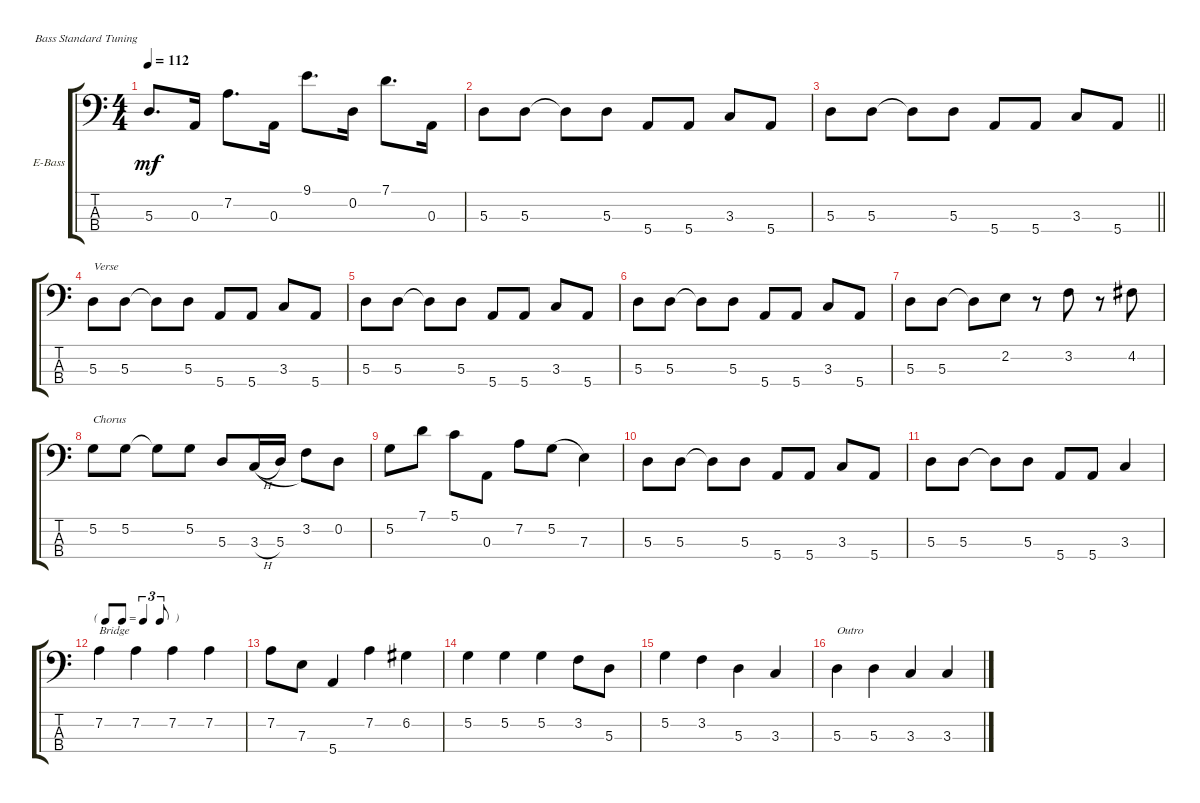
\defaultSystemsLayout 4
\bracketExtendMode groupsimilarinstruments
\firstSystemTrackNameOrientation horizontal
\otherSystemsTrackNameOrientation horizontal
\track ("Electric Bass" "E-Bass") {instrument electricbassfinger}
\staff {score tabs}
\tuning (G2 D2 A1 E1)
\ts (4 4)
\tempo 112
\clef f4
\ks c
5.3.8{d dy mf} 0.3.16 7.2.8{d} 0.3.16 9.1.8{d} 0.2.16 7.1.8{d} 0.3.16 |
5.3.8 5.3.8 5.3{t}.8 5.3.8 5.4.8 5.4.8 3.3.8 5.4.8 |
\barLineRight lightlight
5.3.8 5.3.8 5.3{t}.8 5.3.8 5.4.8 5.4.8 3.3.8 5.4.8 |
5.3.8{txt "Verse"} 5.3.8 5.3{t}.8 5.3.8 5.4.8 5.4.8 3.3.8 5.4.8 |
5.3.8 5.3.8 5.3{t}.8 5.3.8 5.4.8 5.4.8 3.3.8 5.4.8 |
5.3.8 5.3.8 5.3{t}.8 5.3.8 5.4.8 5.4.8 3.3.8 5.4.8 |
5.3.8 5.3.8 5.3{t}.8 2.2.8 r.8 3.2.8 r.8 4.2.8 |
5.2.8{txt "Chorus"} 5.2.8 5.2{t}.8 5.2.8 5.3.8 3.3{h}.16{legatoorigin} 5.3.16{legatoorigin} 3.2.8 0.2.8 |
5.2.8 7.1.8 5.1.8 0.3.8 7.2.8 5.2.8{legatoorigin} 7.3.4 |
5.3.8 5.3.8 5.3{t}.8 5.3.8 5.4.8 5.4.8 3.3.8 5.4.8 |
5.3.8 5.3.8 5.3{t}.8 5.3.8 5.4.8 5.4.8 3.3.4 |
\tf triplet8th
7.2.4{txt "Bridge"} 7.2.4 7.2.4 7.2.4 |
7.2.8 7.3.8 5.4.4 7.2.4 6.2.4 |
5.2.4 5.2.4 5.2.4 3.2.8 5.3.8 |
5.2.4 3.2.4 5.3.4 3.3.4 |
5.3.4{txt "Outro"} 5.3.4 3.3.4 3.3.4
